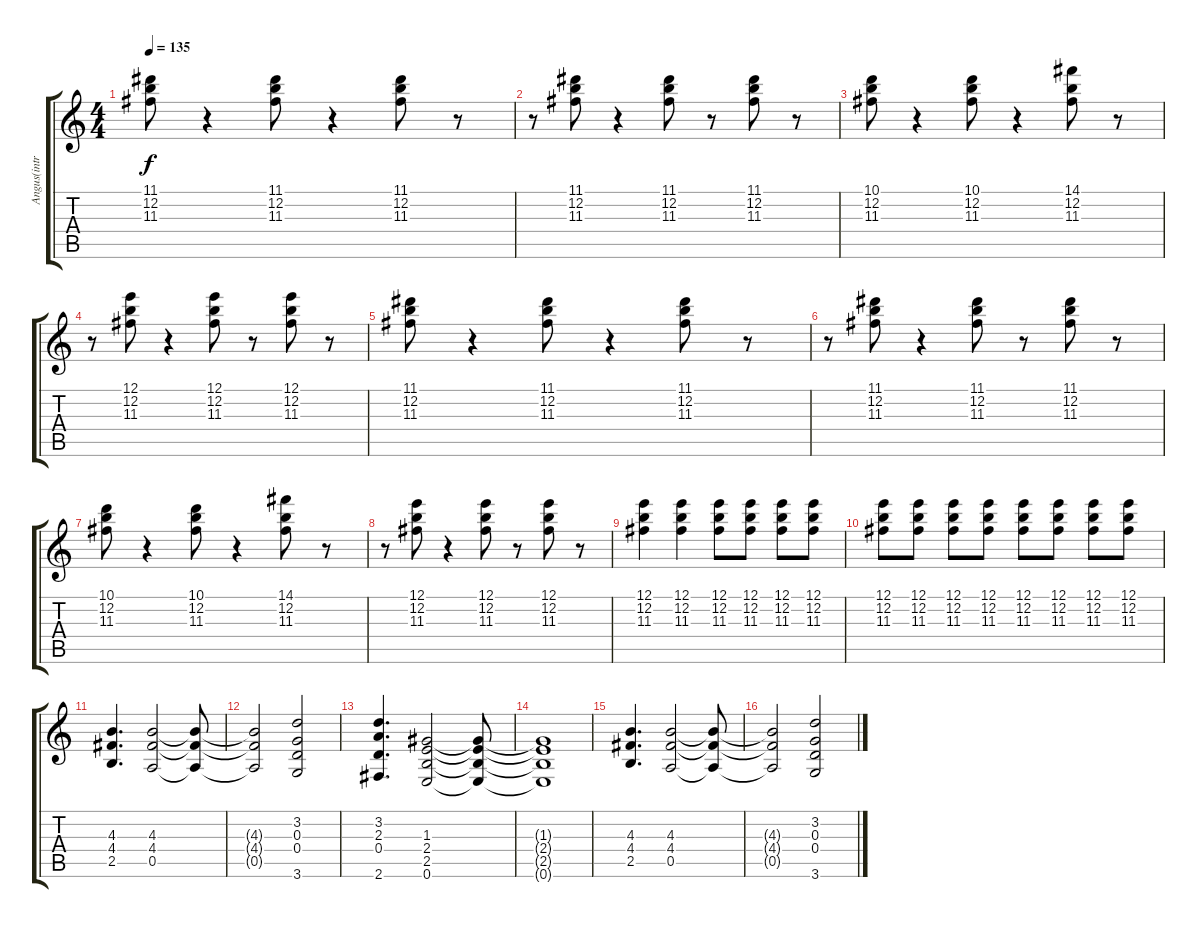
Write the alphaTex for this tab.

\track ("Angus(intro)/Malcolm" "Angus(intr") {instrument distortionguitar}
\staff {score tabs}
\tuning (E4 B3 G3 D3 A2 E2) {hide}
\ts (4 4)
\tempo 135
\clef g2
\ks c
(11.1 12.2 11.3).8{dy f} r.4 (11.1 12.2 11.3).8 r.4 (11.1 12.2 11.3).8 r.8 |
r.8 (11.1 12.2 11.3).8 r.4 (11.1 12.2 11.3).8 r.8 (11.1 12.2 11.3).8 r.8 |
(10.1 12.2 11.3).8 r.4 (10.1 12.2 11.3).8 r.4 (14.1 12.2 11.3).8 r.8 |
r.8 (12.1 12.2 11.3).8 r.4 (12.1 12.2 11.3).8 r.8 (12.1 12.2 11.3).8 r.8 |
(11.1 12.2 11.3).8 r.4 (11.1 12.2 11.3).8 r.4 (11.1 12.2 11.3).8 r.8 |
r.8 (11.1 12.2 11.3).8 r.4 (11.1 12.2 11.3).8 r.8 (11.1 12.2 11.3).8 r.8 |
(10.1 12.2 11.3).8 r.4 (10.1 12.2 11.3).8 r.4 (14.1 12.2 11.3).8 r.8 |
r.8 (12.1 12.2 11.3).8 r.4 (12.1 12.2 11.3).8 r.8 (12.1 12.2 11.3).8 r.8 |
(12.1 12.2 11.3).4 (12.1 12.2 11.3).4 (12.1 12.2 11.3).8 (12.1 12.2 11.3).8 (12.1 12.2 11.3).8 (12.1 12.2 11.3).8 |
(12.1 12.2 11.3).8 (12.1 12.2 11.3).8 (12.1 12.2 11.3).8 (12.1 12.2 11.3).8 (12.1 12.2 11.3).8 (12.1 12.2 11.3).8 (12.1 12.2 11.3).8 (12.1 12.2 11.3).8 |
(4.3 4.4 2.5).4{d} (4.3 4.4 0.5).2 (4.3{t} 4.4{t} 0.5{t}).8 |
(4.3{t} 4.4{t} 0.5{t}).2 (3.2 0.3 0.4 3.6).2 |
(3.2 2.3 0.4 2.6).4{d} (1.3 2.4 2.5 0.6).2 (1.3{t} 2.4{t} 2.5{t} 0.6{t}).8 |
(1.3{t} 2.4{t} 2.5{t} 0.6{t}).1 |
(4.3 4.4 2.5).4{d} (4.3 4.4 0.5).2 (4.3{t} 4.4{t} 0.5{t}).8 |
(4.3{t} 4.4{t} 0.5{t}).2 (3.2 0.3 0.4 3.6).2
